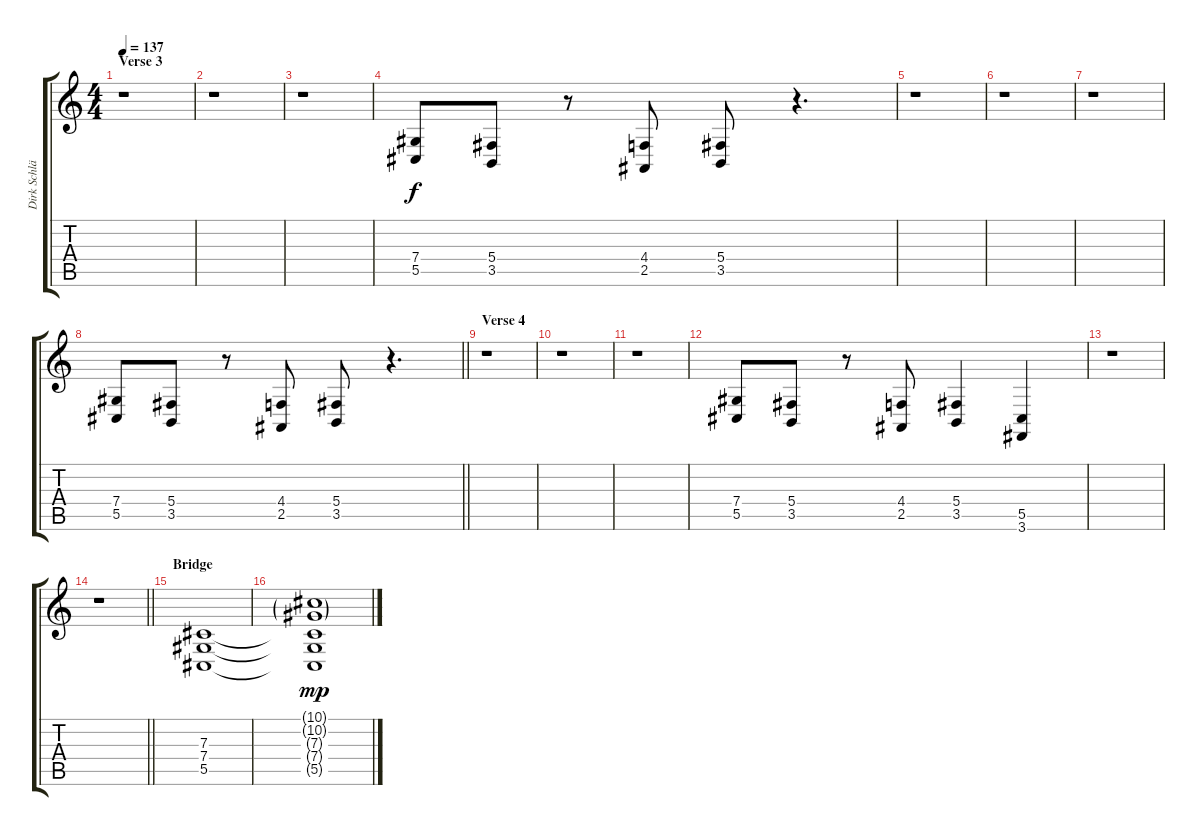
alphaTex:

\track ("Dirk Schlächter" "Dirk Schlä") {instrument stringensemble1}
\staff {score tabs}
\tuning (Eb4 Bb3 Gb3 Db3 Ab2 Eb2) {hide}
\ts (4 4)
\section ("" "Verse 3")
\tempo 137
\clef g2
\ks c
r.1{dy f} |
r.1 |
r.1 |
(7.4 5.5).8 (5.4 3.5).8 r.8 (4.4 2.5).8 (5.4 3.5).8 r.4{d} |
r.1 |
r.1 |
r.1 |
\barLineRight lightlight
(7.4 5.5).8 (5.4 3.5).8 r.8 (4.4 2.5).8 (5.4 3.5).8 r.4{d} |
\section ("" "Verse 4")
r.1 |
r.1 |
r.1 |
(7.4 5.5).8{volume 10} (5.4 3.5).8 r.8 (4.4 2.5).8 (5.4 3.5).4 (5.5 3.6).4 |
r.1{volume 0} |
\barLineRight lightlight
r.1 |
\section ("" "Bridge")
(7.3 7.4 5.5).1{volume 10} |
(10.1{g} 10.2{g} 7.3{t} 7.4{t} 5.5{t}).1{dy mp}
